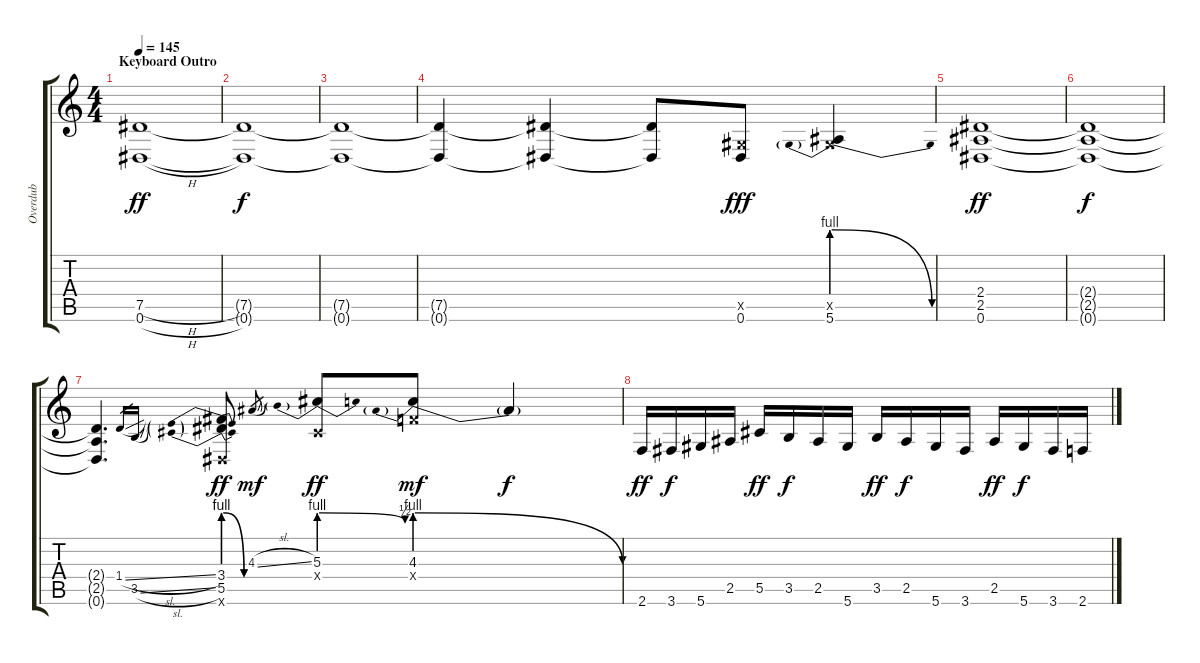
\track ("Overdub" "Overdub") {instrument fretlessbass}
\staff {score tabs}
\tuning (Eb4 Bb3 Gb3 Db3 Ab2 Eb2) {hide}
\ts (4 4)
\section ("" "Keyboard Outro")
\tempo 145
\clef g2
\ks c
(7.5{h} 0.6{h}).1{dy ff} |
(7.5{t} 0.6{t}).1{dy f} |
(7.5{t} 0.6{t}).1 |
(7.5{t} 0.6{t}).4 (7.5{t} 0.6{t}).4 (7.5{t} 0.6{t}).8 (0.5{x} 0.6).8{dy fff} (0.5{x} 5.6{be (prebendrelease 0 4 60 0)}).4 |
(2.4 2.5 0.6).1{dy ff} |
(2.4{t} 2.5{t} 0.6{t}).1{dy f} |
(2.4{t} 2.5{t} 0.6{t}).4{d} 1.4{sl}.16{gr} 3.5{sl}.16{gr} (3.4{be (prebendrelease 0 4 60 0)} 5.5{be (prebendrelease 0 4 60 0)} 0.6{x}).8{dy ff} 4.3{sl}.8{gr dy mf} (5.3{be (prebendrelease 0 4 60 2)} 0.4{x}).8{dy ff} (4.3{be (prebendrelease 0 4 60 0)} 4.4{x}).8{dy mf} 4.3{t}.4{dy f} |
2.6.16{dy ff} 3.6.16{dy f} 5.6.16 2.5.16 5.5.16{dy ff} 3.5.16{dy f} 2.5.16 5.6.16 3.5.16{dy ff} 2.5.16{dy f} 5.6.16 3.6.16 2.5.16{dy ff} 5.6.16{dy f} 3.6.16 2.6.16
